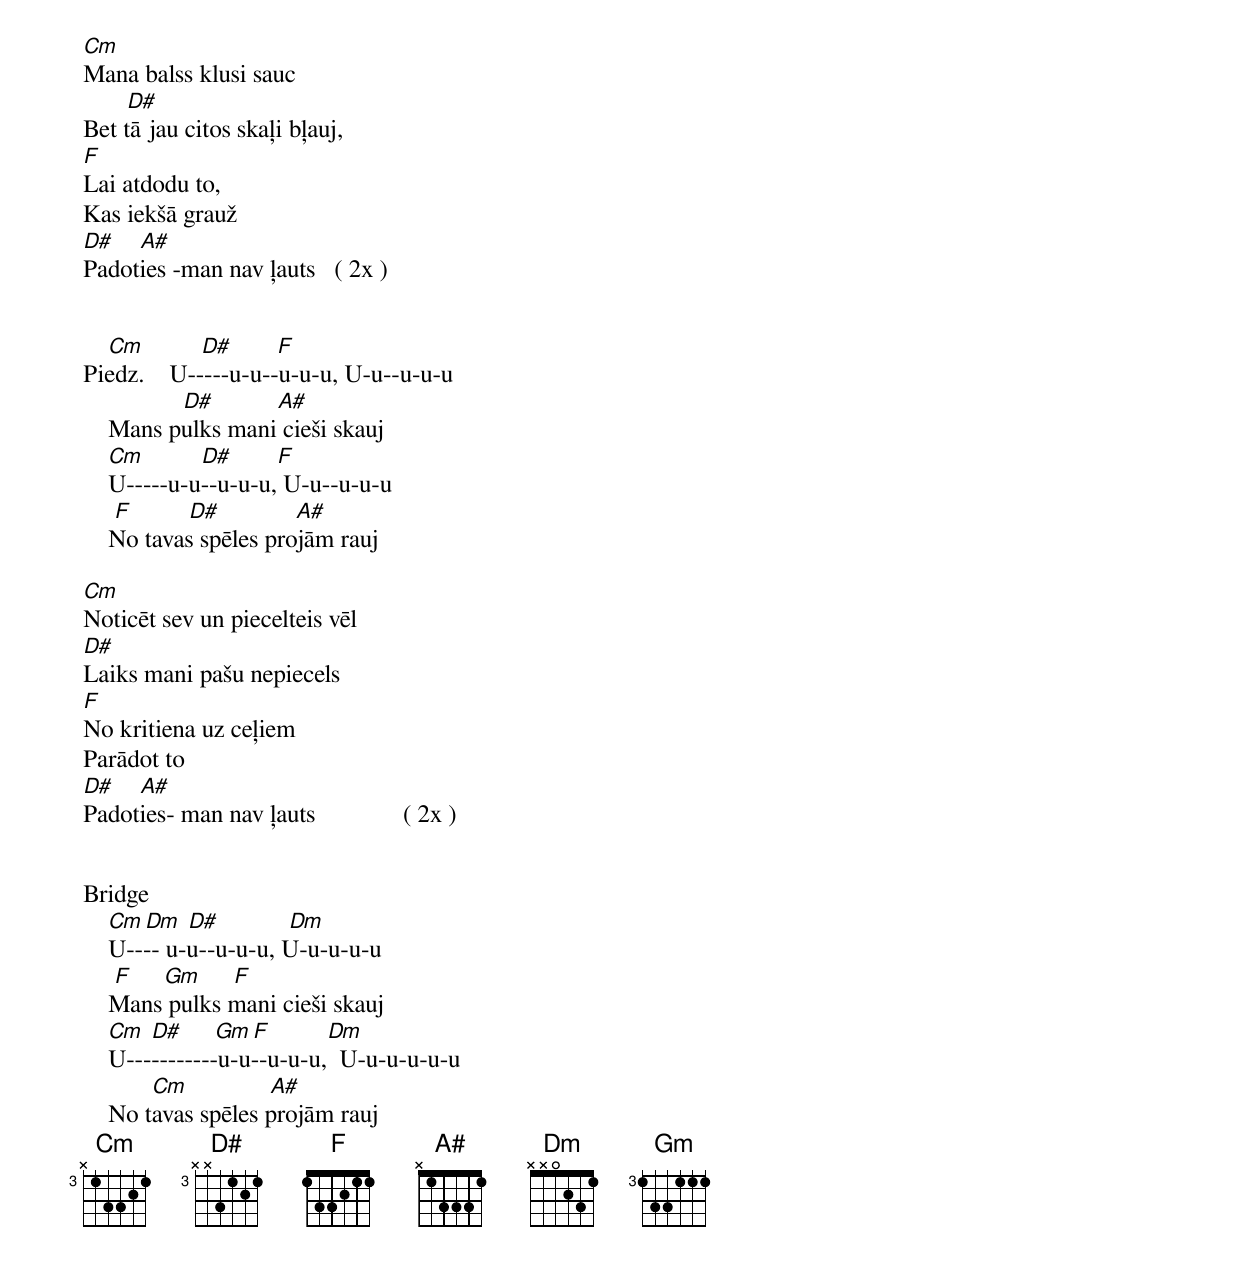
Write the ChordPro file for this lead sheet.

[Cm]
Mana balss klusi sauc
       [D#]
Bet tā jau citos skaļi bļauj,
[F]
Lai atdodu to,
Kas iekšā grauž
[D#] 			[A#]
Padoties -man nav ļauts		 ( 2x )


				[Cm] 	       [D#] 	     [F]
Piedz.				U-----u-u--u-u-u, U-u--u-u-u
				 	          [D#]          [A#]
				Mans pulks mani cieši skauj
				[Cm] 	       [D#] 	     [F]
				U-----u-u--u-u-u, U-u--u-u-u
 				[F]  	      [D#]            [A#]
				No tavas spēles projām rauj

[Cm]
Noticēt sev un piecelteis vēl
[D#]
Laiks mani pašu nepiecels
[F]
No kritiena uz ceļiem
Parādot to
[D#] 			[A#]
Padoties- man nav ļauts              ( 2x )


Bridge
				[Cm][Dm] [D#]           [Dm]
				U---- u-u--u-u-u, U-u-u-u-u
					[F]     [Gm] 	   [F]
				Mans pulks mani cieši skauj
				[Cm] [D#]	    [Gm][F]         [Dm]
				U-----------u-u--u-u-u,  U-u-u-u-u-u
					      [Cm]             [A#]
				No tavas spēles projām rauj
